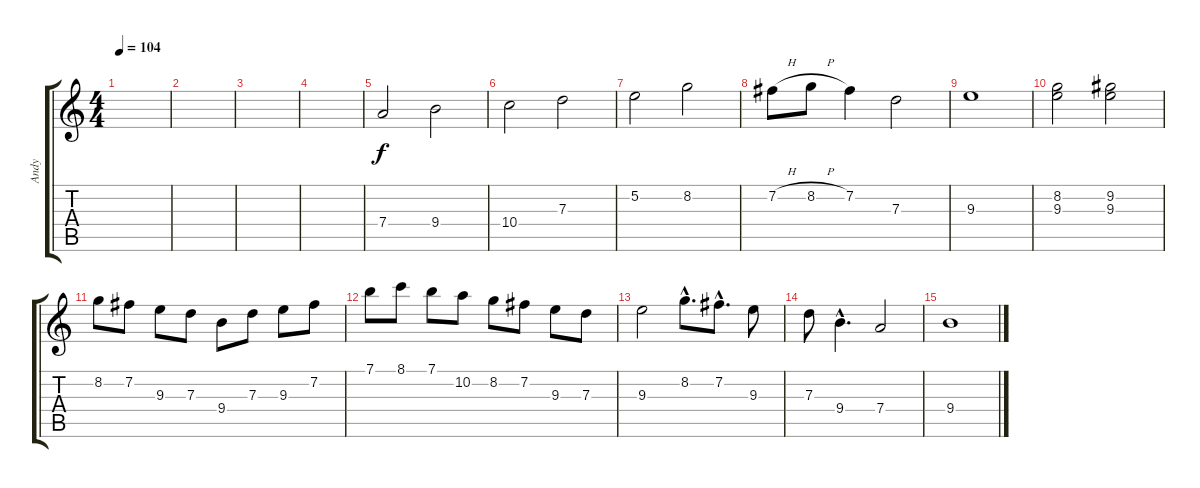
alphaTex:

\track ("Andy" "Andy") {instrument distortionguitar}
\staff {score tabs}
\tuning (E4 B3 G3 D3 A2 E2) {hide}
\ts (4 4)
\tempo 104
\clef g2
\ks c
|
|
|
|
7.4.2{volume 11} 9.4.2 |
10.4.2 7.3.2 |
5.2.2 8.2.2 |
7.2{h}.8 8.2{h}.8 7.2.4 7.3.2 |
9.3.1 |
(8.2 9.3).2 (9.2 9.3).2 |
8.2.8 7.2.8 9.3.8 7.3.8 9.4.8 7.3.8 9.3.8 7.2.8 |
7.1.8 8.1.8 7.1.8 10.2.8 8.2.8 7.2.8 9.3.8 7.3.8 |
9.3.2 8.2{hac}.8{d} 7.2{hac}.8{d} 9.3.8 |
7.3.8 9.4{hac}.4{d} 7.4.2 |
9.4.1
